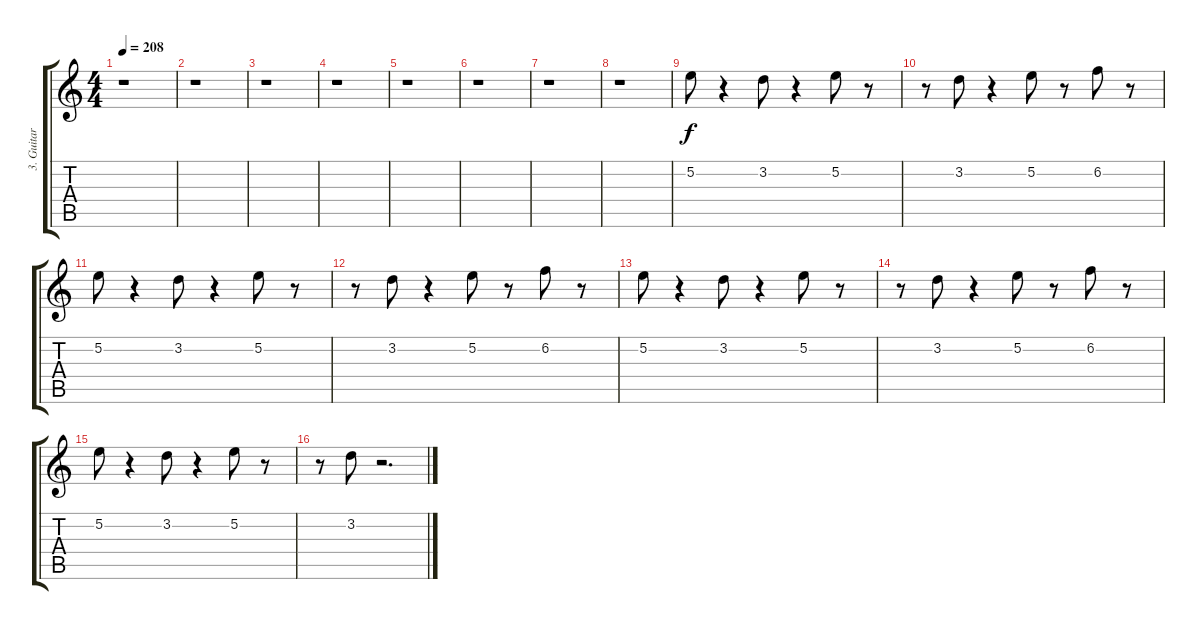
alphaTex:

\track ("3. Guitar" "3. Guitar") {instrument distortionguitar}
\staff {score tabs}
\tuning (E4 B3 G3 D3 A2 E2) {hide}
\ts (4 4)
\tempo 208
\clef g2
\ks c
r.1{dy f} |
r.1 |
r.1 |
r.1 |
r.1 |
r.1 |
r.1 |
r.1 |
5.2.8{balance 16} r.4 3.2.8 r.4 5.2.8 r.8 |
r.8 3.2.8 r.4 5.2.8 r.8 6.2.8 r.8 |
5.2.8 r.4 3.2.8 r.4 5.2.8 r.8 |
r.8 3.2.8 r.4 5.2.8 r.8 6.2.8 r.8 |
5.2.8 r.4 3.2.8 r.4 5.2.8 r.8 |
r.8 3.2.8 r.4 5.2.8 r.8 6.2.8 r.8 |
5.2.8 r.4 3.2.8 r.4 5.2.8 r.8 |
r.8 3.2.8 r.2{d}
